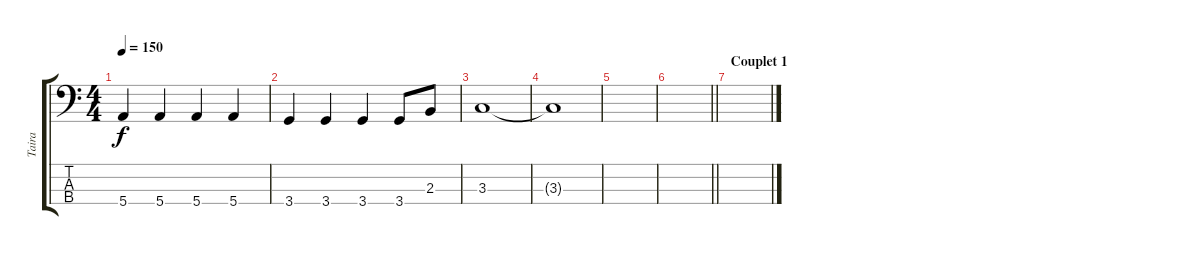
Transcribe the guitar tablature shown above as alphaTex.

\track ("Taira" "Taira") {instrument electricbassfinger}
\staff {score tabs}
\tuning (G2 D2 A1 E1) {hide}
\ts (4 4)
\tempo 150
\clef f4
\ks c
5.4.4{dy f} 5.4.4 5.4.4 5.4.4 |
3.4.4 3.4.4 3.4.4 3.4.8 2.3.8 |
3.3.1 |
3.3{t}.1 |
|
\barLineRight lightlight
|
\section ("" "Couplet 1")
